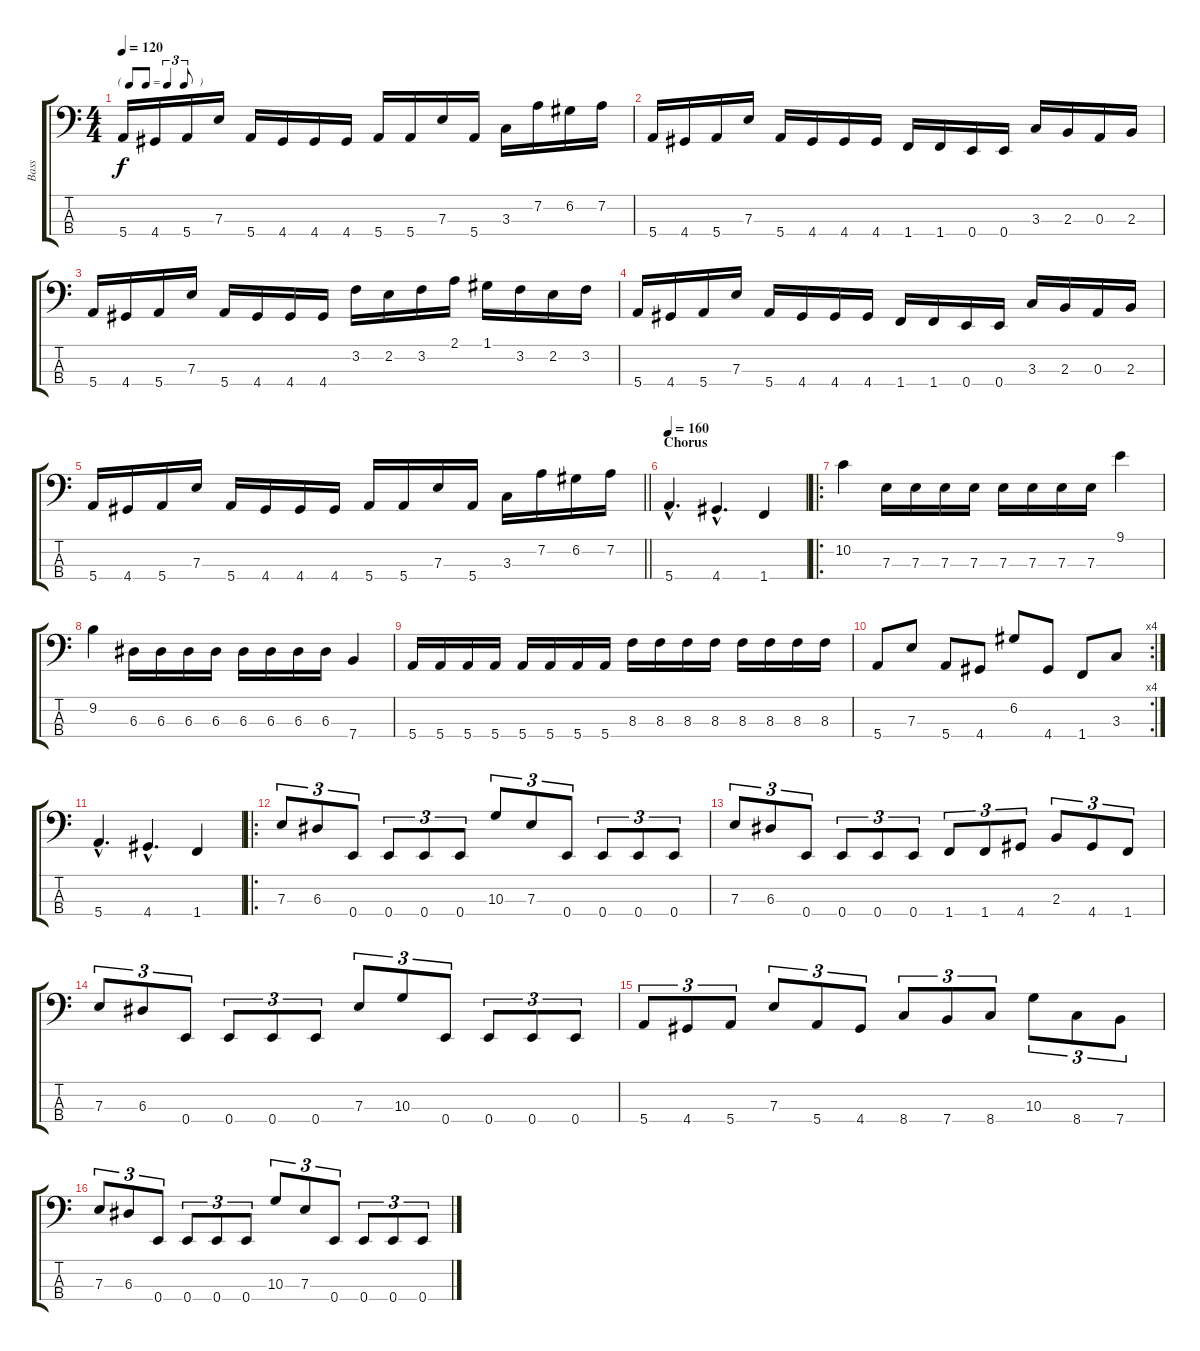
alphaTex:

\track ("Bass" "Bass") {instrument electricbassfinger}
\staff {score tabs}
\tuning (G2 D2 A1 E1) {hide}
\ts (4 4)
\tf triplet8th
\tempo 120
\clef f4
\ks c
5.4.16{dy f} 4.4.16 5.4.16 7.3.16 5.4.16 4.4.16 4.4.16 4.4.16 5.4.16 5.4.16 7.3.16 5.4.16 3.3.16 7.2.16 6.2.16 7.2.16 |
5.4.16 4.4.16 5.4.16 7.3.16 5.4.16 4.4.16 4.4.16 4.4.16 1.4.16 1.4.16 0.4.16 0.4.16 3.3.16 2.3.16 0.3.16 2.3.16 |
5.4.16 4.4.16 5.4.16 7.3.16 5.4.16 4.4.16 4.4.16 4.4.16 3.2.16 2.2.16 3.2.16 2.1.16 1.1.16 3.2.16 2.2.16 3.2.16 |
5.4.16 4.4.16 5.4.16 7.3.16 5.4.16 4.4.16 4.4.16 4.4.16 1.4.16 1.4.16 0.4.16 0.4.16 3.3.16 2.3.16 0.3.16 2.3.16 |
\barLineRight lightlight
5.4.16 4.4.16 5.4.16 7.3.16 5.4.16 4.4.16 4.4.16 4.4.16 5.4.16 5.4.16 7.3.16 5.4.16 3.3.16 7.2.16 6.2.16 7.2.16 |
\section ("" "Chorus")
\tempo 160
5.4{hac}.4{d} 4.4{hac}.4{d} 1.4.4 |
\ro
10.2.4 7.3.16 7.3.16 7.3.16 7.3.16 7.3.16 7.3.16 7.3.16 7.3.16 9.1.4 |
9.2.4 6.3.16 6.3.16 6.3.16 6.3.16 6.3.16 6.3.16 6.3.16 6.3.16 7.4.4 |
5.4.16 5.4.16 5.4.16 5.4.16 5.4.16 5.4.16 5.4.16 5.4.16 8.3.16 8.3.16 8.3.16 8.3.16 8.3.16 8.3.16 8.3.16 8.3.16 |
\rc 4
5.4.8 7.3.8 5.4.8 4.4.8 6.2.8 4.4.8 1.4.8 3.3.8 |
5.4{hac}.4{d} 4.4{hac}.4{d} 1.4.4 |
\ro
7.3.8{tu (3 2)} 6.3.8{tu (3 2)} 0.4.8{tu (3 2)} 0.4.8{tu (3 2)} 0.4.8{tu (3 2)} 0.4.8{tu (3 2)} 10.3.8{tu (3 2)} 7.3.8{tu (3 2)} 0.4.8{tu (3 2)} 0.4.8{tu (3 2)} 0.4.8{tu (3 2)} 0.4.8{tu (3 2)} |
7.3.8{tu (3 2)} 6.3.8{tu (3 2)} 0.4.8{tu (3 2)} 0.4.8{tu (3 2)} 0.4.8{tu (3 2)} 0.4.8{tu (3 2)} 1.4.8{tu (3 2)} 1.4.8{tu (3 2)} 4.4.8{tu (3 2)} 2.3.8{tu (3 2)} 4.4.8{tu (3 2)} 1.4.8{tu (3 2)} |
7.3.8{tu (3 2)} 6.3.8{tu (3 2)} 0.4.8{tu (3 2)} 0.4.8{tu (3 2)} 0.4.8{tu (3 2)} 0.4.8{tu (3 2)} 7.3.8{tu (3 2)} 10.3.8{tu (3 2)} 0.4.8{tu (3 2)} 0.4.8{tu (3 2)} 0.4.8{tu (3 2)} 0.4.8{tu (3 2)} |
5.4.8{tu (3 2)} 4.4.8{tu (3 2)} 5.4.8{tu (3 2)} 7.3.8{tu (3 2)} 5.4.8{tu (3 2)} 4.4.8{tu (3 2)} 8.4.8{tu (3 2)} 7.4.8{tu (3 2)} 8.4.8{tu (3 2)} 10.3.8{tu (3 2)} 8.4.8{tu (3 2)} 7.4.8{tu (3 2)} |
7.3.8{tu (3 2)} 6.3.8{tu (3 2)} 0.4.8{tu (3 2)} 0.4.8{tu (3 2)} 0.4.8{tu (3 2)} 0.4.8{tu (3 2)} 10.3.8{tu (3 2)} 7.3.8{tu (3 2)} 0.4.8{tu (3 2)} 0.4.8{tu (3 2)} 0.4.8{tu (3 2)} 0.4.8{tu (3 2)}
